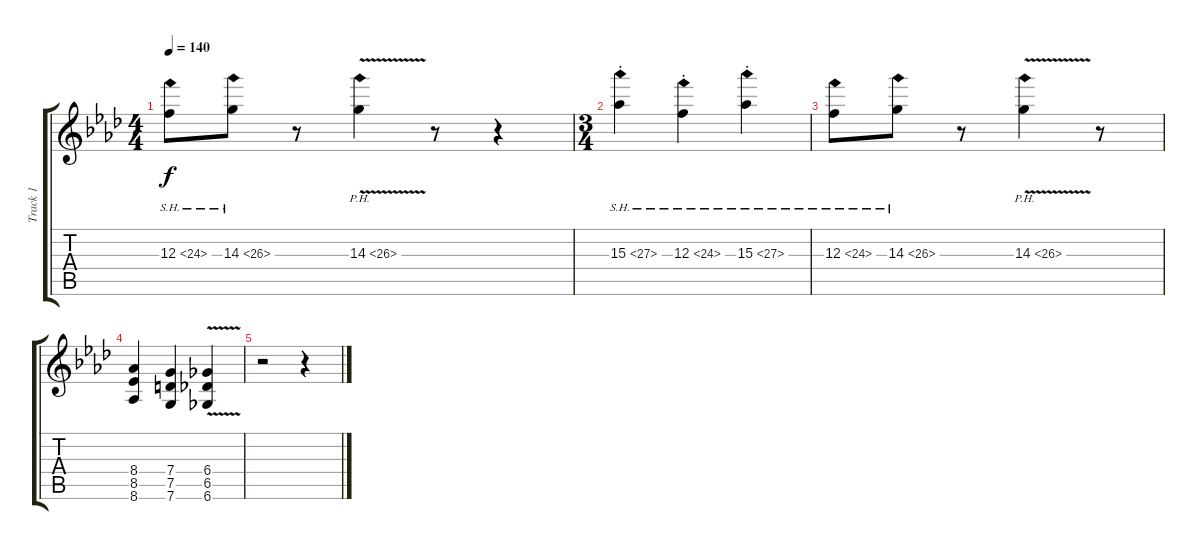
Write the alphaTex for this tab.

\track ("Track 1" "Track 1") {instrument distortionguitar}
\staff {score tabs}
\tuning (D4 A3 F3 C3 G2 C2) {hide}
\ts (4 4)
\tempo 140
\clef g2
\ks ab
12.3{sh 12}.8{dy f} 14.3{sh 12}.8 r.8 14.3{ph 12 v}.4 r.8 r.4 |
\ts (3 4)
15.3{sh 12 st}.4 12.3{sh 12 st}.4 15.3{sh 12 st}.4 |
12.3{sh 12}.8 14.3{sh 12}.8 r.8 14.3{ph 12 v}.4 r.8 |
(8.4 8.5 8.6).4 (7.4 7.5 7.6).4 (6.4{v} 6.5{v} 6.6{v}).4 |
r.2 r.4
